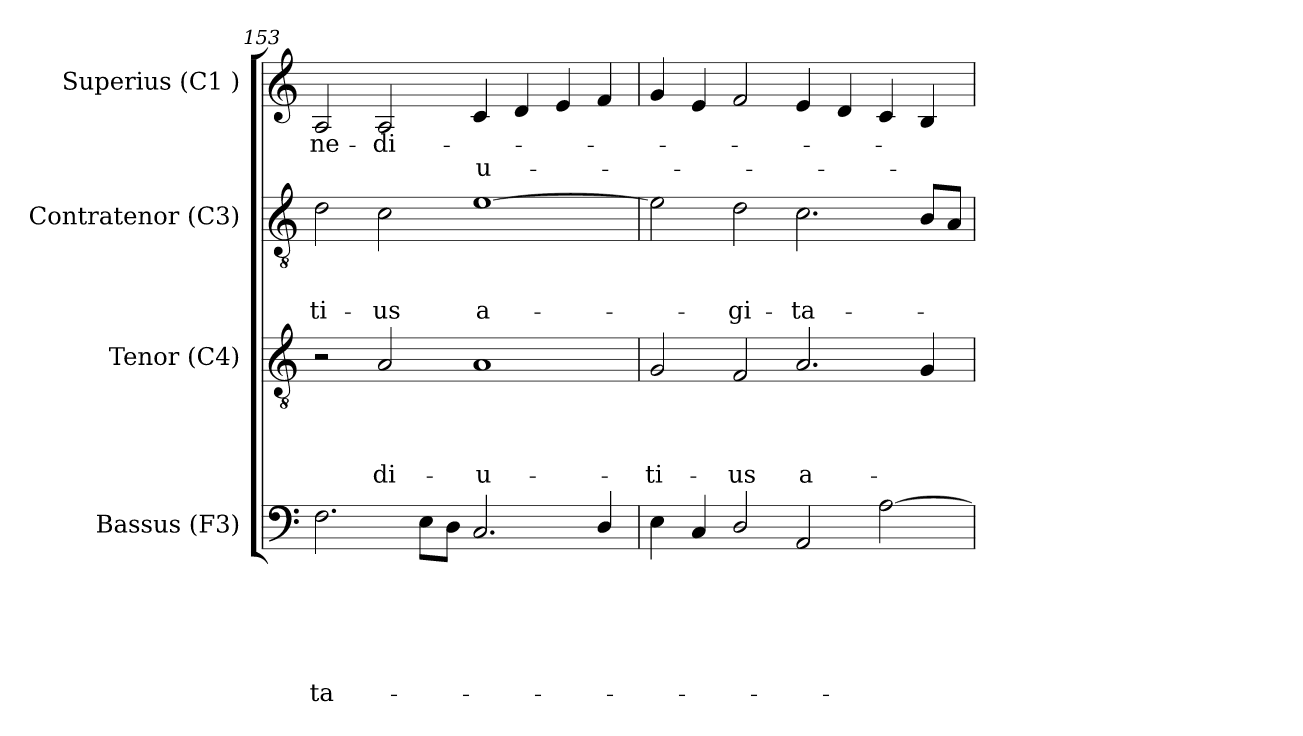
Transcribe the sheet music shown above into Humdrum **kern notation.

**kern	**text	**text	**text	**text	**text	**text	**kern	**text	**text	**text	**text	**kern	**text	**text	**text	**kern	**text	**text
*part4	*part4	*part4	*part4	*part4	*part4	*part4	*part3	*part3	*part3	*part3	*part3	*part2	*part2	*part2	*part2	*part1	*part1	*part1
*staff4	*staff4	*staff4	*staff4	*staff4	*staff4	*staff4	*staff3	*staff3	*staff3	*staff3	*staff3	*staff2	*staff2	*staff2	*staff2	*staff1	*staff1	*staff1
*I"Bassus (F3)	*	*	*	*	*	*	*I"Tenor (C4)	*	*	*	*	*I"Contratenor (C3)	*	*	*	*I"Superius (C1 )	*	*
*I'Bass.	*	*	*	*	*	*	*I'T.	*	*	*	*	*I'C.	*	*	*	*I'S.	*	*
*clefF4	*	*	*	*	*	*	*clefGv2	*	*	*	*	*clefGv2	*	*	*	*clefG2	*	*
*k[]	*	*	*	*	*	*	*k[]	*	*	*	*	*k[]	*	*	*	*k[]	*	*
*C:	*	*	*	*	*	*	*C:	*	*	*	*	*C:	*	*	*	*C:	*	*
=153	=153	=153	=153	=153	=153	=153	=153	=153	=153	=153	=153	=153	=153	=153	=153	=153	=153	=153
!	!	!	!	!	!	!LO:LY:b	!	!	!	!	!	!	!	!	!LO:LY:b	!	!LO:LY:b	!
2.F\	.	.	.	.	.	-ta-	2r	.	.	.	.	2d\	.	.	-ti-	2A/	-ne-	.
!	!	!	!	!	!	!	!	!	!	!	!LO:LY:b	!	!	!	!LO:LY:b	!	!LO:LY:b	!
.	.	.	.	.	.	.	2A/	.	.	.	-di-	2c\	.	.	-us	2A/	-di-	.
8E\L	.	.	.	.	.	.	.	.	.	.	.	.	.	.	.	.	.	.
8D\J	.	.	.	.	.	.	.	.	.	.	.	.	.	.	.	.	.	.
!	!	!	!	!	!	!	!	!	!	!	!LO:LY:b	!	!	!	!LO:LY:b:rj	!	!	!LO:LY:b
2.C/	.	.	.	.	.	.	1A	.	.	.	-u-	[>1e	.	.	a-	4c/	.	-u-
.	.	.	.	.	.	.	.	.	.	.	.	.	.	.	.	4d/	.	.
.	.	.	.	.	.	.	.	.	.	.	.	.	.	.	.	4e/	.	.
4D/	.	.	.	.	.	.	.	.	.	.	.	.	.	.	.	4f/	.	.
=154	=154	=154	=154	=154	=154	=154	=154	=154	=154	=154	=154	=154	=154	=154	=154	=154	=154	=154
!	!	!	!	!	!	!	!	!	!	!	!LO:LY:b	!	!	!	!	!	!	!
4E\	.	.	.	.	.	.	2G/	.	.	.	-ti-	2e\]	.	.	.	4g/	.	.
4C/	.	.	.	.	.	.	.	.	.	.	.	.	.	.	.	4e/	.	.
!	!	!	!	!	!	!	!	!	!	!	!LO:LY:b	!	!	!	!LO:LY:b	!	!	!
2D/	.	.	.	.	.	.	2F/	.	.	.	-us	2d\	.	.	-gi-	2f/	.	.
!	!	!	!	!	!	!	!	!	!	!	!LO:LY:b:rj	!	!	!	!LO:LY:b	!	!	!
2AA/	.	.	.	.	.	.	2.A/	.	.	.	a-	2.c\	.	.	-ta-	4e/	.	.
.	.	.	.	.	.	.	.	.	.	.	.	.	.	.	.	4d/	.	.
[>2A\	.	.	.	.	.	.	.	.	.	.	.	.	.	.	.	4c/	.	.
.	.	.	.	.	.	.	4G/	.	.	.	.	8B/L	.	.	.	4B/	.	.
.	.	.	.	.	.	.	.	.	.	.	.	8A/J	.	.	.	.	.	.
=	=	=	=	=	=	=	=	=	=	=	=	=	=	=	=	=	=	=
*-	*-	*-	*-	*-	*-	*-	*-	*-	*-	*-	*-	*-	*-	*-	*-	*-	*-	*-
